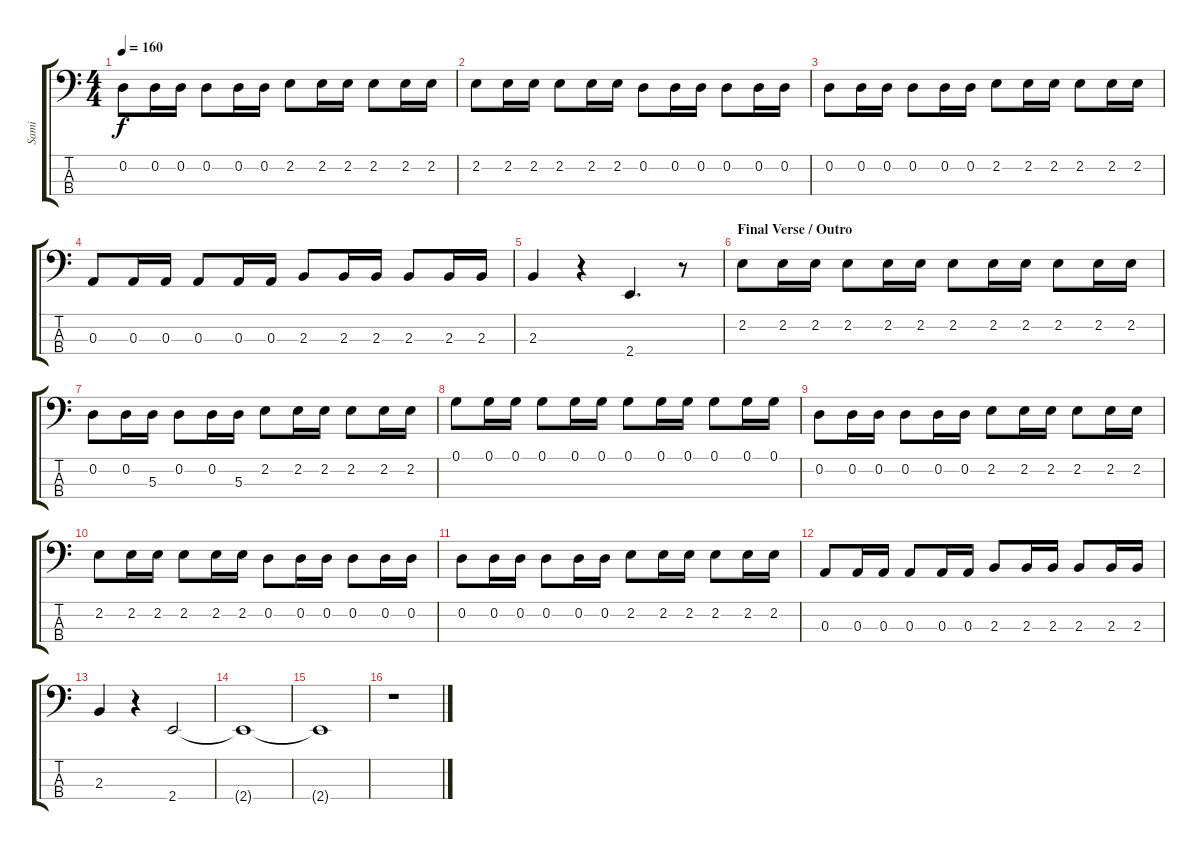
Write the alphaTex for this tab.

\track ("Sami" "Sami") {instrument electricbassfinger}
\staff {score tabs}
\tuning (G2 D2 A1 D1) {hide}
\ts (4 4)
\tempo 160
\clef f4
\ks c
0.2.8{dy f} 0.2.16 0.2.16 0.2.8 0.2.16 0.2.16 2.2.8 2.2.16 2.2.16 2.2.8 2.2.16 2.2.16 |
2.2.8 2.2.16 2.2.16 2.2.8 2.2.16 2.2.16 0.2.8 0.2.16 0.2.16 0.2.8 0.2.16 0.2.16 |
0.2.8 0.2.16 0.2.16 0.2.8 0.2.16 0.2.16 2.2.8 2.2.16 2.2.16 2.2.8 2.2.16 2.2.16 |
0.3.8 0.3.16 0.3.16 0.3.8 0.3.16 0.3.16 2.3.8 2.3.16 2.3.16 2.3.8 2.3.16 2.3.16 |
2.3.4 r.4 2.4.4{d} r.8 |
\section ("" "Final Verse / Outro")
2.2.8 2.2.16 2.2.16 2.2.8 2.2.16 2.2.16 2.2.8 2.2.16 2.2.16 2.2.8 2.2.16 2.2.16 |
0.2.8 0.2.16 5.3.16 0.2.8 0.2.16 5.3.16 2.2.8 2.2.16 2.2.16 2.2.8 2.2.16 2.2.16 |
0.1.8 0.1.16 0.1.16 0.1.8 0.1.16 0.1.16 0.1.8 0.1.16 0.1.16 0.1.8 0.1.16 0.1.16 |
0.2.8 0.2.16 0.2.16 0.2.8 0.2.16 0.2.16 2.2.8 2.2.16 2.2.16 2.2.8 2.2.16 2.2.16 |
2.2.8 2.2.16 2.2.16 2.2.8 2.2.16 2.2.16 0.2.8 0.2.16 0.2.16 0.2.8 0.2.16 0.2.16 |
0.2.8 0.2.16 0.2.16 0.2.8 0.2.16 0.2.16 2.2.8 2.2.16 2.2.16 2.2.8 2.2.16 2.2.16 |
0.3.8 0.3.16 0.3.16 0.3.8 0.3.16 0.3.16 2.3.8 2.3.16 2.3.16 2.3.8 2.3.16 2.3.16 |
2.3.4 r.4 2.4.2 |
2.4{t}.1 |
2.4{t}.1 |
r.1
